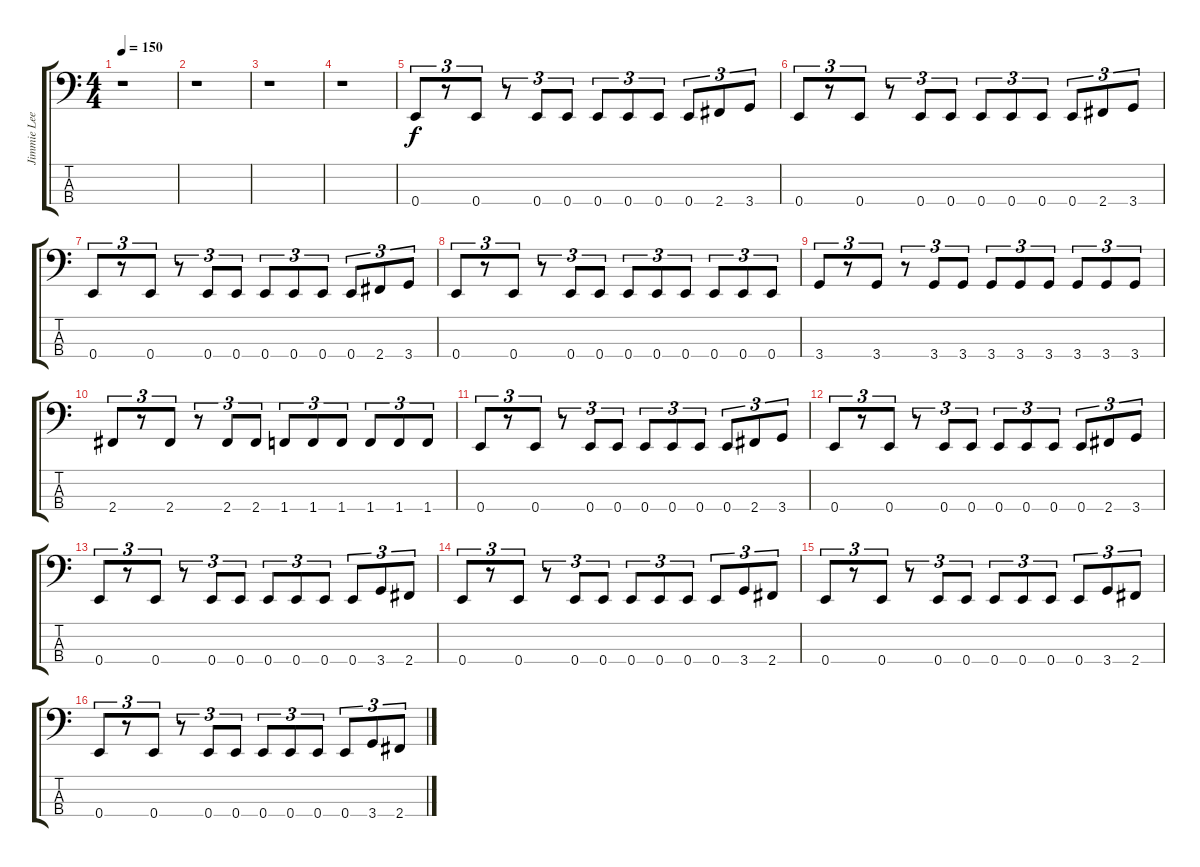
\track ("Jimmie Lee Sloas" "Jimmie Lee") {instrument electricbassfinger}
\staff {score tabs}
\tuning (G2 D2 A1 E1) {hide}
\ts (4 4)
\tempo 150
\clef f4
\ks c
r.1{dy f instrument electricbassfinger} |
r.1 |
r.1 |
r.1 |
0.4.8{tu (3 2)} r.8{tu (3 2)} 0.4.8{tu (3 2)} r.8{tu (3 2)} 0.4.8{tu (3 2)} 0.4.8{tu (3 2)} 0.4.8{tu (3 2)} 0.4.8{tu (3 2)} 0.4.8{tu (3 2)} 0.4.8{tu (3 2)} 2.4.8{tu (3 2)} 3.4.8{tu (3 2)} |
0.4.8{tu (3 2)} r.8{tu (3 2)} 0.4.8{tu (3 2)} r.8{tu (3 2)} 0.4.8{tu (3 2)} 0.4.8{tu (3 2)} 0.4.8{tu (3 2)} 0.4.8{tu (3 2)} 0.4.8{tu (3 2)} 0.4.8{tu (3 2)} 2.4.8{tu (3 2)} 3.4.8{tu (3 2)} |
0.4.8{tu (3 2)} r.8{tu (3 2)} 0.4.8{tu (3 2)} r.8{tu (3 2)} 0.4.8{tu (3 2)} 0.4.8{tu (3 2)} 0.4.8{tu (3 2)} 0.4.8{tu (3 2)} 0.4.8{tu (3 2)} 0.4.8{tu (3 2)} 2.4.8{tu (3 2)} 3.4.8{tu (3 2)} |
0.4.8{tu (3 2)} r.8{tu (3 2)} 0.4.8{tu (3 2)} r.8{tu (3 2)} 0.4.8{tu (3 2)} 0.4.8{tu (3 2)} 0.4.8{tu (3 2)} 0.4.8{tu (3 2)} 0.4.8{tu (3 2)} 0.4.8{tu (3 2)} 0.4.8{tu (3 2)} 0.4.8{tu (3 2)} |
3.4.8{tu (3 2)} r.8{tu (3 2)} 3.4.8{tu (3 2)} r.8{tu (3 2)} 3.4.8{tu (3 2)} 3.4.8{tu (3 2)} 3.4.8{tu (3 2)} 3.4.8{tu (3 2)} 3.4.8{tu (3 2)} 3.4.8{tu (3 2)} 3.4.8{tu (3 2)} 3.4.8{tu (3 2)} |
2.4.8{tu (3 2)} r.8{tu (3 2)} 2.4.8{tu (3 2)} r.8{tu (3 2)} 2.4.8{tu (3 2)} 2.4.8{tu (3 2)} 1.4.8{tu (3 2)} 1.4.8{tu (3 2)} 1.4.8{tu (3 2)} 1.4.8{tu (3 2)} 1.4.8{tu (3 2)} 1.4.8{tu (3 2)} |
0.4.8{tu (3 2)} r.8{tu (3 2)} 0.4.8{tu (3 2)} r.8{tu (3 2)} 0.4.8{tu (3 2)} 0.4.8{tu (3 2)} 0.4.8{tu (3 2)} 0.4.8{tu (3 2)} 0.4.8{tu (3 2)} 0.4.8{tu (3 2)} 2.4.8{tu (3 2)} 3.4.8{tu (3 2)} |
0.4.8{tu (3 2)} r.8{tu (3 2)} 0.4.8{tu (3 2)} r.8{tu (3 2)} 0.4.8{tu (3 2)} 0.4.8{tu (3 2)} 0.4.8{tu (3 2)} 0.4.8{tu (3 2)} 0.4.8{tu (3 2)} 0.4.8{tu (3 2)} 2.4.8{tu (3 2)} 3.4.8{tu (3 2)} |
0.4.8{tu (3 2)} r.8{tu (3 2)} 0.4.8{tu (3 2)} r.8{tu (3 2)} 0.4.8{tu (3 2)} 0.4.8{tu (3 2)} 0.4.8{tu (3 2)} 0.4.8{tu (3 2)} 0.4.8{tu (3 2)} 0.4.8{tu (3 2)} 3.4.8{tu (3 2)} 2.4.8{tu (3 2)} |
0.4.8{tu (3 2)} r.8{tu (3 2)} 0.4.8{tu (3 2)} r.8{tu (3 2)} 0.4.8{tu (3 2)} 0.4.8{tu (3 2)} 0.4.8{tu (3 2)} 0.4.8{tu (3 2)} 0.4.8{tu (3 2)} 0.4.8{tu (3 2)} 3.4.8{tu (3 2)} 2.4.8{tu (3 2)} |
0.4.8{tu (3 2)} r.8{tu (3 2)} 0.4.8{tu (3 2)} r.8{tu (3 2)} 0.4.8{tu (3 2)} 0.4.8{tu (3 2)} 0.4.8{tu (3 2)} 0.4.8{tu (3 2)} 0.4.8{tu (3 2)} 0.4.8{tu (3 2)} 3.4.8{tu (3 2)} 2.4.8{tu (3 2)} |
0.4.8{tu (3 2)} r.8{tu (3 2)} 0.4.8{tu (3 2)} r.8{tu (3 2)} 0.4.8{tu (3 2)} 0.4.8{tu (3 2)} 0.4.8{tu (3 2)} 0.4.8{tu (3 2)} 0.4.8{tu (3 2)} 0.4.8{tu (3 2)} 3.4.8{tu (3 2)} 2.4.8{tu (3 2)}
